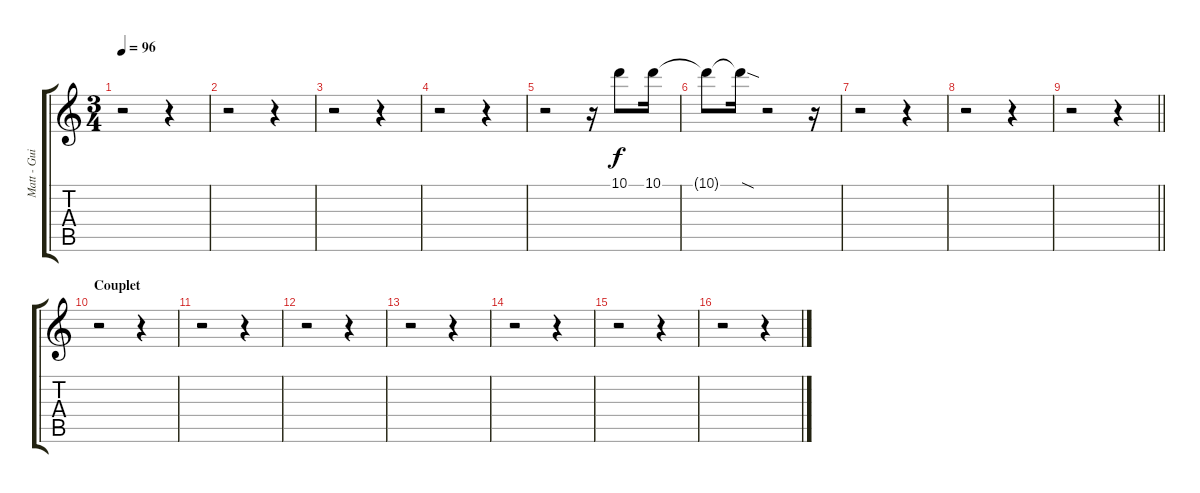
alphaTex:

\track ("Matt - Guitar" "Matt - Gui") {instrument distortionguitar}
\staff {score tabs}
\tuning (E4 B3 G3 D3 A2 D2) {hide}
\ts (3 4)
\tempo 96
\clef g2
\ks c
r.2{dy f} r.4 |
r.2 r.4 |
r.2 r.4 |
r.2 r.4 |
r.2 r.16 10.1.8 10.1.16 |
10.1{t}.8 10.1{sod t}.16 r.2 r.16 |
r.2 r.4 |
r.2 r.4 |
\barLineRight lightlight
r.2 r.4 |
\section ("" "Couplet")
r.2 r.4 |
r.2 r.4 |
r.2 r.4 |
r.2 r.4 |
r.2 r.4 |
r.2 r.4 |
r.2 r.4
